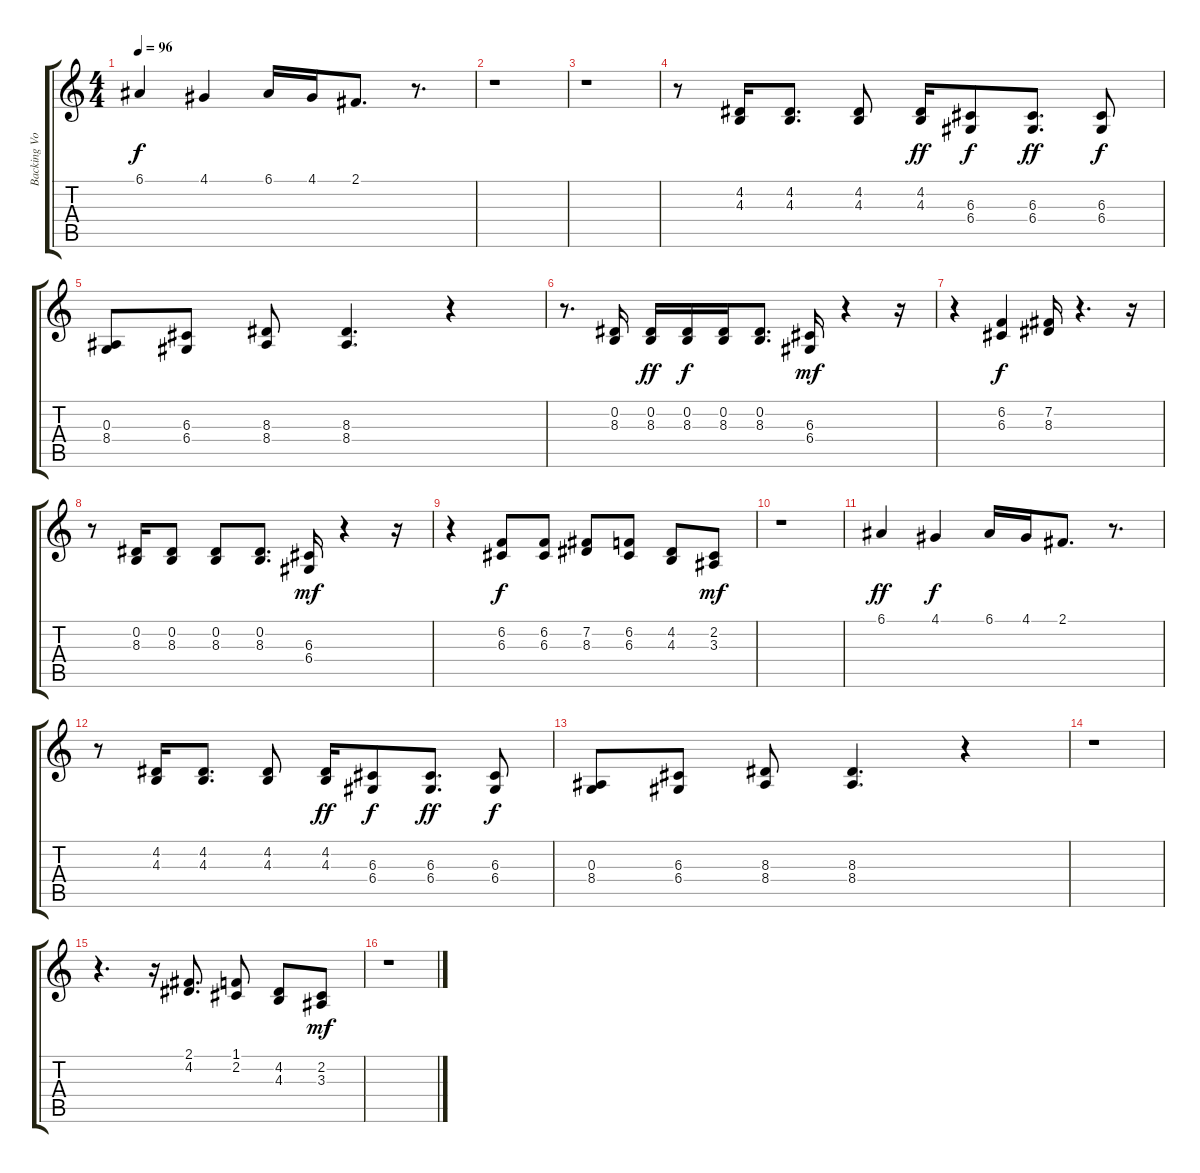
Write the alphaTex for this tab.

\track ("Backing Vocals" "Backing Vo") {instrument choiraahs}
\staff {score tabs}
\tuning (E4 B3 G3 D3 A2 E2) {hide}
\ts (4 4)
\tempo 96
\clef g2
\ks c
6.1.4{dy f} 4.1.4 6.1.16 4.1.16 2.1.8{d} r.8{d} |
r.1 |
r.1 |
r.8 (4.2 4.3).16 (4.2 4.3).8{d} (4.2 4.3).8 (4.2 4.3).16{dy ff} (6.3 6.4).8{dy f} (6.3 6.4).8{d dy ff} (6.3 6.4).8{dy f} |
(0.3 8.4).8 (6.3 6.4).8 (8.3 8.4).8 (8.3 8.4).4{d} r.4 |
r.8{d} (0.2 8.3).16 (0.2 8.3).16{dy ff} (0.2 8.3).16{dy f} (0.2 8.3).16 (0.2 8.3).8{d} (6.3 6.4).16{dy mf} r.4 r.16 |
r.4 (6.2 6.3).4{dy f} (7.2 8.3).16 r.4{d} r.16 |
r.8 (0.2 8.3).16 (0.2 8.3).8 (0.2 8.3).8 (0.2 8.3).8{d} (6.3 6.4).16{dy mf} r.4 r.16 |
r.4 (6.2 6.3).8{dy f} (6.2 6.3).8 (7.2 8.3).8 (6.2 6.3).8 (4.2 4.3).8 (2.2 3.3).8{dy mf} |
r.1 |
6.1.4{dy ff} 4.1.4{dy f} 6.1.16 4.1.16 2.1.8{d} r.8{d} |
r.8 (4.2 4.3).16 (4.2 4.3).8{d} (4.2 4.3).8 (4.2 4.3).16{dy ff} (6.3 6.4).8{dy f} (6.3 6.4).8{d dy ff} (6.3 6.4).8{dy f} |
(0.3 8.4).8 (6.3 6.4).8 (8.3 8.4).8 (8.3 8.4).4{d} r.4 |
r.1 |
r.4{d} r.16 (2.1 4.2).8{d volume 12} (1.1 2.2).8{volume 12} (4.2 4.3).8{volume 12} (2.2 3.3).8{dy mf volume 11} |
r.1
